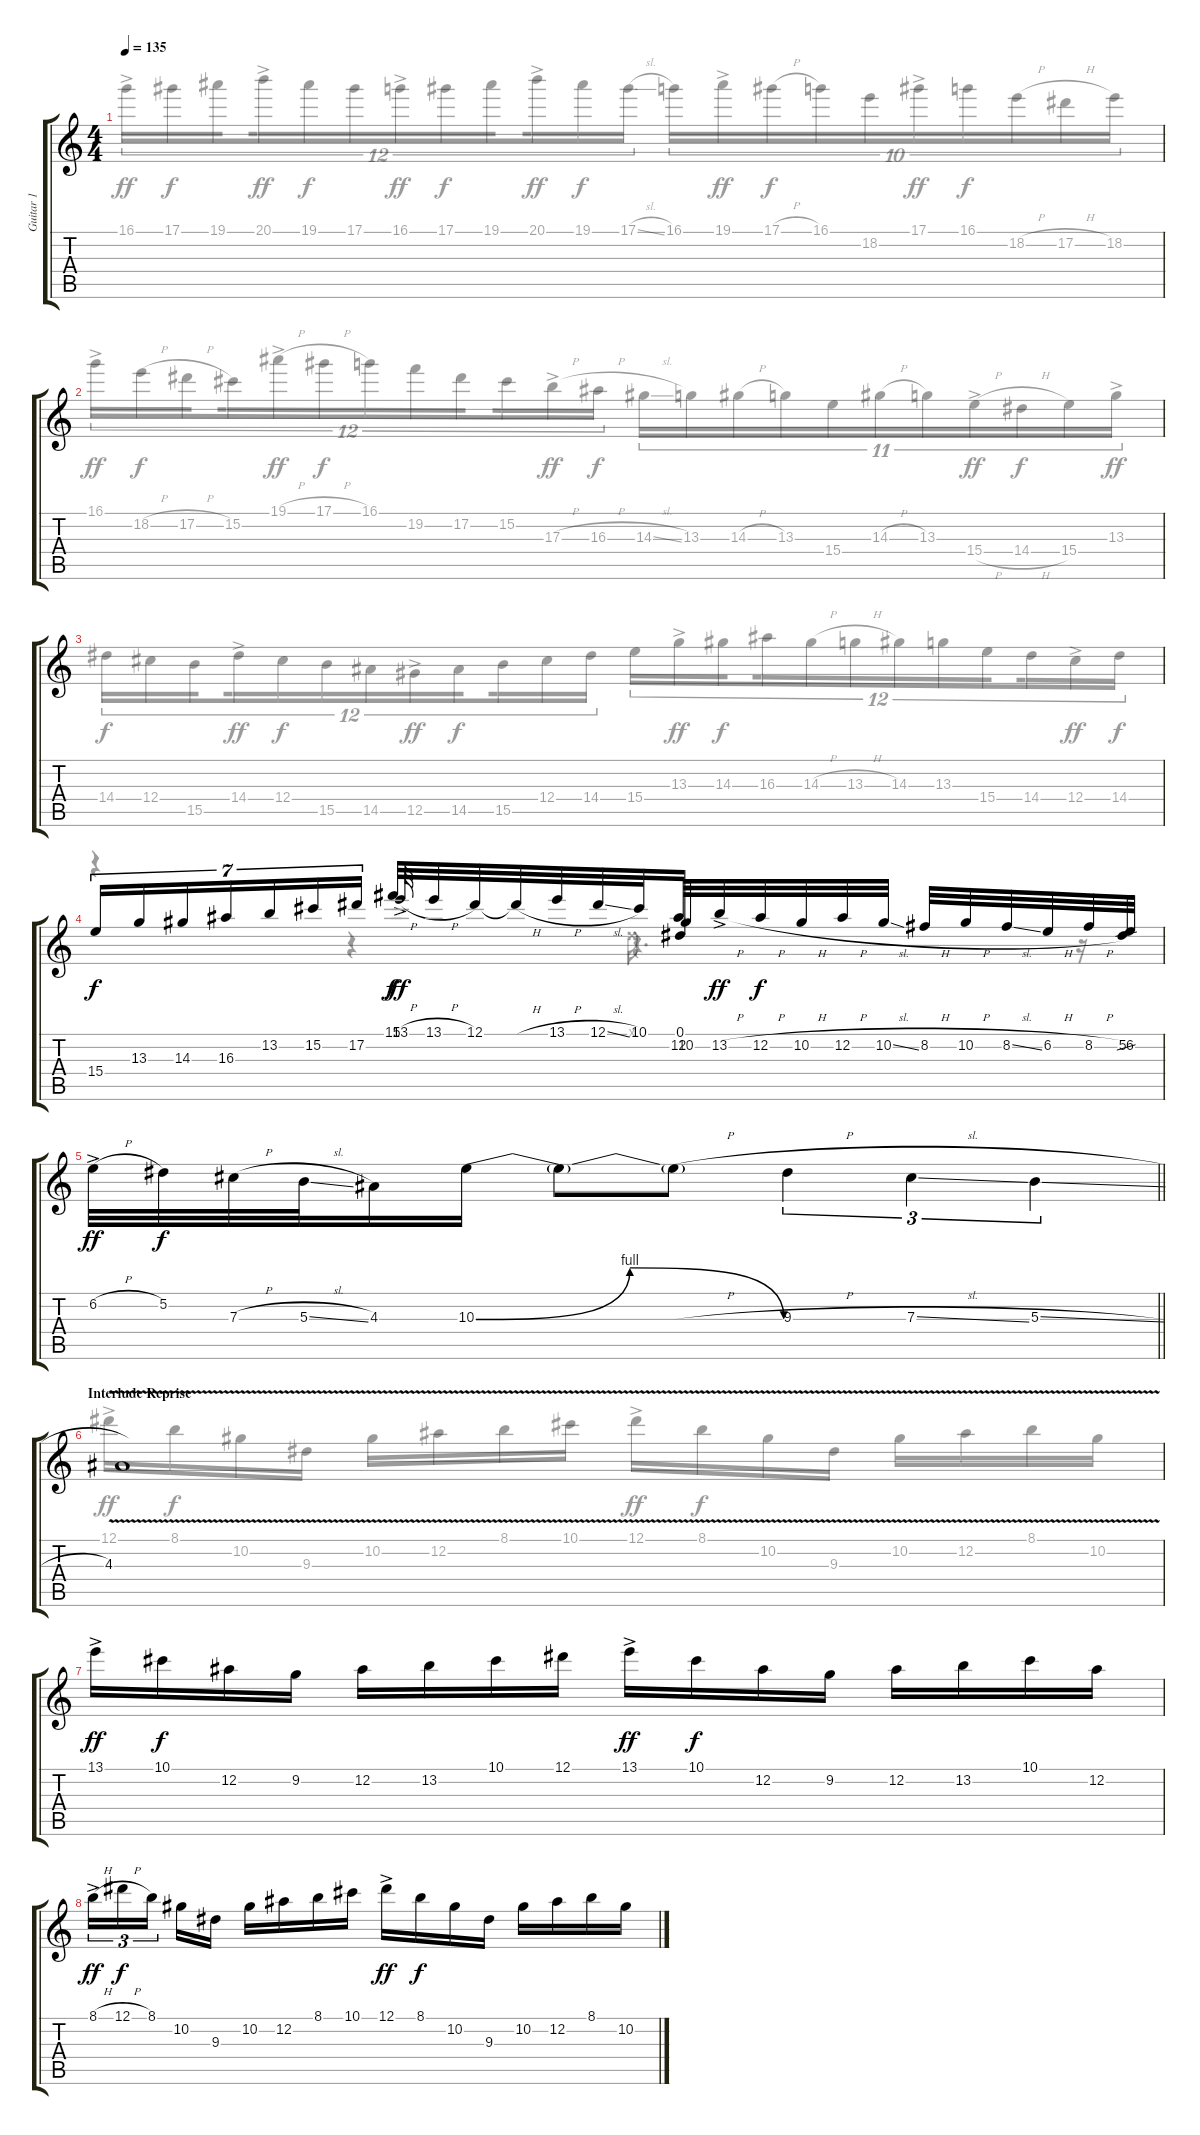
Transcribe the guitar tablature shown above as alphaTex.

\track ("Guitar 1" "Guitar 1") {instrument overdrivenguitar}
\staff {score tabs}
\tuning (Eb4 Bb3 Gb3 Db3 Ab2 Eb2) {hide}
\voice
\ts (4 4)
\tempo 135
\clef g2
\ks c
|
|
|
15.4.16{tu (7 4)} 13.3.16{tu (7 4)} 14.3.16{tu (7 4)} 16.3.16{tu (7 4)} 13.2.16{tu (7 4)} 15.2.16{tu (7 4)} 17.2.16{tu (7 4)} 13.1{h ac}.32{dy ff} 15.1{h}.32{dy f} 13.1{h}.32 12.1.32 12.1{h t}.32 13.1{h}.32 12.1{sl}.32 10.1.32 0.1.16 10.2{h}.32 12.2.32 13.2{h ac}.32{dy ff} 12.2{h}.32{dy f} 10.2{h}.32 12.2{h}.32 10.2{sl}.32 8.2{h}.32 10.2{h}.32 8.2{sl}.32 6.2{h}.32 8.2{h}.32 6.2{sl}.32 5.2.32 |
\barLineRight lightlight
6.2{h ac}.32{dy ff} 5.2.32{dy f} 7.3{h}.32 5.3{sl}.32 4.3.16 10.3{be (bendrelease 0 0 15 4 30 4 60 0)}.16 10.3{t}.8 10.3{h t}.8 9.3{h}.4{tu (3 2)} 7.3{sl}.4{tu (3 2)} 5.3{sl}.4{tu (3 2)} |
\section ("" "Interlude Reprise")
4.3{v}.1 |
13.1{ac}.16{dy ff} 10.1.16{dy f} 12.2.16 9.2.16 12.2.16 13.2.16 10.1.16 12.1.16 13.1{ac}.16{dy ff} 10.1.16{dy f} 12.2.16 9.2.16 12.2.16 13.2.16 10.1.16 12.2.16 |
8.1{h ac}.16{tu (3 2) dy ff} 12.1{h}.16{tu (3 2) dy f} 8.1.16{tu (3 2) beam splitsecondary} 10.2.16 9.3.16 10.2.16 12.2.16 8.1.16 10.1.16 12.1{ac}.16{dy ff} 8.1.16{dy f} 10.2.16 9.3.16 10.2.16 12.2.16 8.1.16 10.2.16
\voice
\clef g2
\ottava regular
\simile none
\ks c
16.1{ac}.16{tu (12 8) dy ff} 17.1.16{tu (12 8) dy f} 19.1.16{tu (12 8) beam splitsecondary} 20.1{ac}.16{tu (12 8) dy ff} 19.1.16{tu (12 8) dy f} 17.1.16{tu (12 8)} 16.1{ac}.16{tu (12 8) dy ff} 17.1.16{tu (12 8) dy f} 19.1.16{tu (12 8) beam splitsecondary} 20.1{ac}.16{tu (12 8) dy ff} 19.1.16{tu (12 8) dy f} 17.1{sl}.16{tu (12 8)} 16.1.16{tu (10 8)} 19.1{ac}.16{tu (10 8) dy ff} 17.1{h}.16{tu (10 8) dy f} 16.1.16{tu (10 8)} 18.2.16{tu (10 8)} 17.1{ac}.16{tu (10 8) dy ff} 16.1.16{tu (10 8) dy f} 18.2{h}.16{tu (10 8)} 17.2{h}.16{tu (10 8)} 18.2.16{tu (10 8)} |
16.1{ac}.16{tu (12 8) dy ff} 18.2{h}.16{tu (12 8) dy f} 17.2{h}.16{tu (12 8) beam splitsecondary} 15.2.16{tu (12 8)} 19.1{h ac}.16{tu (12 8) dy ff} 17.1{h}.16{tu (12 8) dy f} 16.1.16{tu (12 8)} 19.2.16{tu (12 8)} 17.2.16{tu (12 8) beam splitsecondary} 15.2.16{tu (12 8)} 17.3{h ac}.16{tu (12 8) dy ff} 16.3{h}.16{tu (12 8) dy f} 14.3{sl}.16{tu (11 8)} 13.3.16{tu (11 8)} 14.3{h}.16{tu (11 8)} 13.3.16{tu (11 8)} 15.4.16{tu (11 8)} 14.3{h}.16{tu (11 8)} 13.3.16{tu (11 8)} 15.4{h ac}.16{tu (11 8) dy ff} 14.4{h}.16{tu (11 8) dy f} 15.4.16{tu (11 8)} 13.3{ac}.16{tu (11 8) dy ff} |
14.4.16{tu (12 8) dy f} 12.4.16{tu (12 8)} 15.5.16{tu (12 8) beam splitsecondary} 14.4{ac}.16{tu (12 8) dy ff} 12.4.16{tu (12 8) dy f} 15.5.16{tu (12 8)} 14.5.16{tu (12 8)} 12.5{ac}.16{tu (12 8) dy ff} 14.5.16{tu (12 8) dy f beam splitsecondary} 15.5.16{tu (12 8)} 12.4.16{tu (12 8)} 14.4.16{tu (12 8)} 15.4.16{tu (12 8)} 13.3{ac}.16{tu (12 8) dy ff} 14.3.16{tu (12 8) dy f beam splitsecondary} 16.3.16{tu (12 8)} 14.3{h}.16{tu (12 8)} 13.3{h}.16{tu (12 8)} 14.3.16{tu (12 8)} 13.3.16{tu (12 8)} 15.4.16{tu (12 8) beam splitsecondary} 14.4.16{tu (12 8)} 12.4{ac}.16{tu (12 8) dy ff} 14.4.16{tu (12 8) dy f} |
r.4 r.4 0.1{x}.16 r.4{d} r.16 |
\barLineRight lightlight
|
12.1{ac}.16{dy ff} 8.1.16{dy f} 10.2.16 9.3.16 10.2.16 12.2.16 8.1.16 10.1.16 12.1{ac}.16{dy ff} 8.1.16{dy f} 10.2.16 9.3.16 10.2.16 12.2.16 8.1.16 10.2.16 |
|
